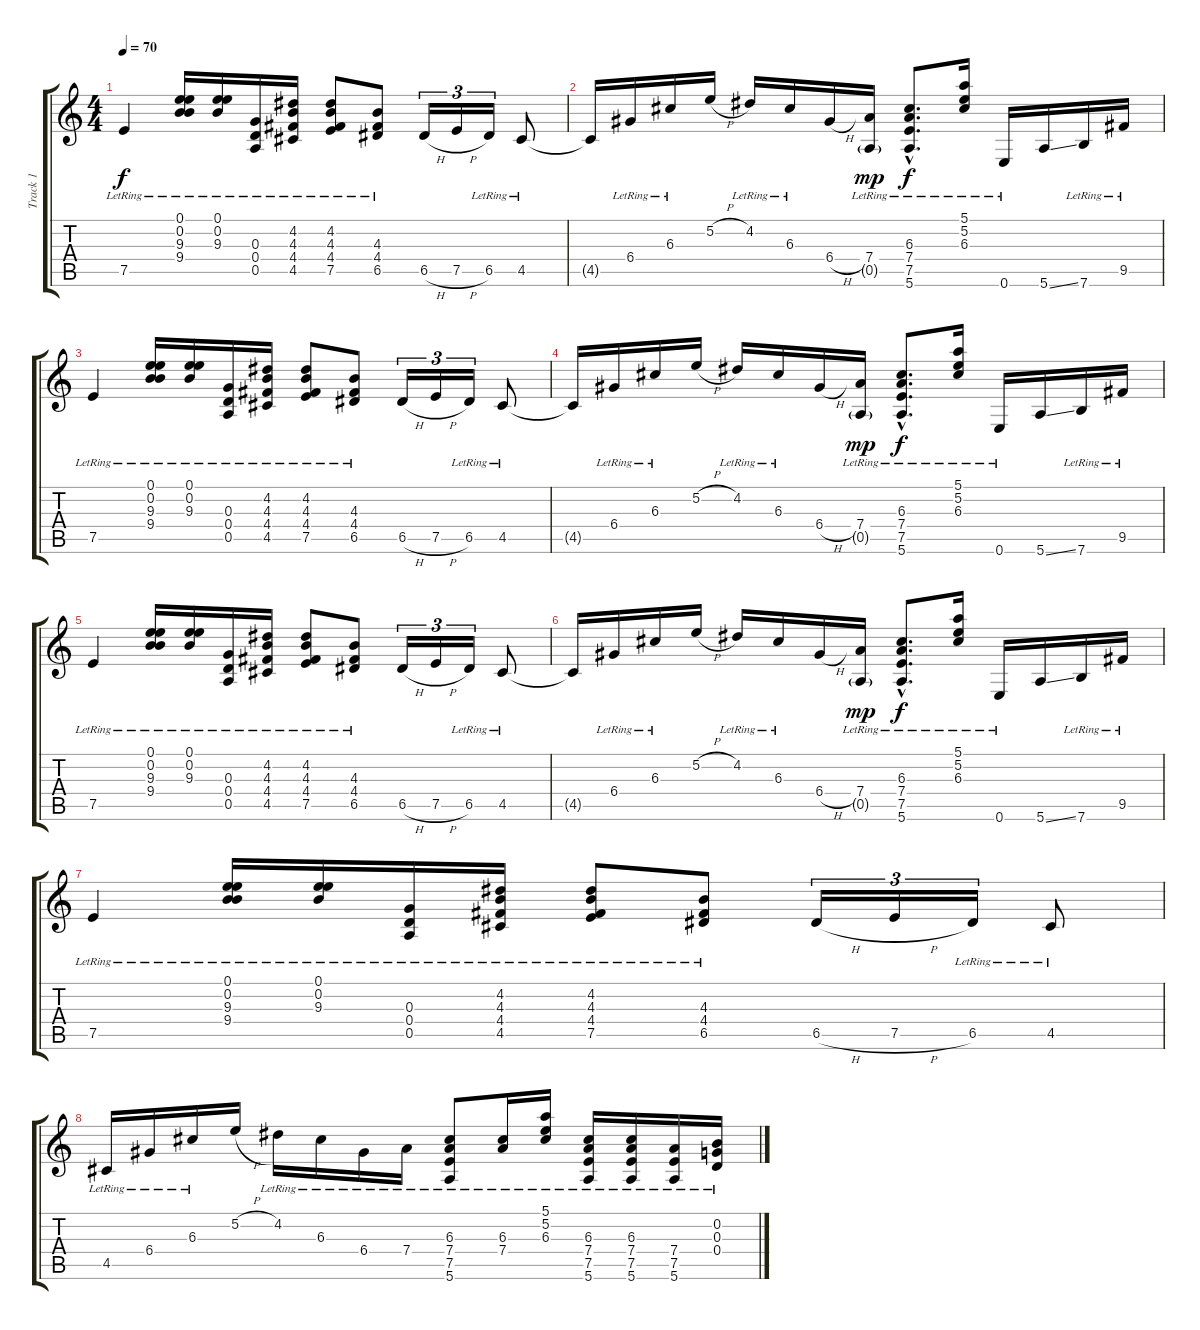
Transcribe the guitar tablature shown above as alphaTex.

\track ("Track 1" "Track 1") {instrument electricguitarclean}
\staff {score tabs}
\tuning (E4 B3 G3 D3 A2 E2) {hide}
\ts (4 4)
\tempo 70
\clef g2
\ks c
7.5{lr}.4{dy f} (0.1{lr} 0.2{lr} 9.3{lr} 9.4{lr}).16 (0.1{lr} 0.2{lr} 9.3{lr}).16 (0.3{lr} 0.4{lr} 0.5{lr}).16 (4.2{lr} 4.3{lr} 4.4{lr} 4.5{lr}).16 (4.2{lr} 4.3{lr} 4.4{lr} 7.5{lr}).8 (4.3{lr} 4.4{lr} 6.5{lr}).8 6.5{h}.16{tu (3 2)} 7.5{h}.16{tu (3 2)} 6.5{lr}.16{tu (3 2)} 4.5{lr}.8 |
4.5{t}.16 6.4{lr}.16 6.3{lr}.16 5.2{h}.16 4.2{lr}.16 6.3{lr}.16 6.4{h}.16 (7.4{lr} 0.5{g lr}).16{dy mp} (6.3{hac lr} 7.4{hac lr} 7.5{hac lr} 5.6{hac lr}).8{d dy f} (5.1{lr} 5.2{lr} 6.3{lr}).16 0.6{lr}.16 5.6{ss}.16 7.6{lr}.16 9.5{lr}.16 |
7.5{lr}.4 (0.1{lr} 0.2{lr} 9.3{lr} 9.4{lr}).16 (0.1{lr} 0.2{lr} 9.3{lr}).16 (0.3{lr} 0.4{lr} 0.5{lr}).16 (4.2{lr} 4.3{lr} 4.4{lr} 4.5{lr}).16 (4.2{lr} 4.3{lr} 4.4{lr} 7.5{lr}).8 (4.3{lr} 4.4{lr} 6.5{lr}).8 6.5{h}.16{tu (3 2)} 7.5{h}.16{tu (3 2)} 6.5{lr}.16{tu (3 2)} 4.5{lr}.8 |
4.5{t}.16 6.4{lr}.16 6.3{lr}.16 5.2{h}.16 4.2{lr}.16 6.3{lr}.16 6.4{h}.16 (7.4{lr} 0.5{g lr}).16{dy mp} (6.3{hac lr} 7.4{hac lr} 7.5{hac lr} 5.6{hac lr}).8{d dy f} (5.1{lr} 5.2{lr} 6.3{lr}).16 0.6{lr}.16 5.6{ss}.16 7.6{lr}.16 9.5{lr}.16 |
7.5{lr}.4 (0.1{lr} 0.2{lr} 9.3{lr} 9.4{lr}).16 (0.1{lr} 0.2{lr} 9.3{lr}).16 (0.3{lr} 0.4{lr} 0.5{lr}).16 (4.2{lr} 4.3{lr} 4.4{lr} 4.5{lr}).16 (4.2{lr} 4.3{lr} 4.4{lr} 7.5{lr}).8 (4.3{lr} 4.4{lr} 6.5{lr}).8 6.5{h}.16{tu (3 2)} 7.5{h}.16{tu (3 2)} 6.5{lr}.16{tu (3 2)} 4.5{lr}.8 |
4.5{t}.16 6.4{lr}.16 6.3{lr}.16 5.2{h}.16 4.2{lr}.16 6.3{lr}.16 6.4{h}.16 (7.4{lr} 0.5{g lr}).16{dy mp} (6.3{hac lr} 7.4{hac lr} 7.5{hac lr} 5.6{hac lr}).8{d dy f} (5.1{lr} 5.2{lr} 6.3{lr}).16 0.6{lr}.16 5.6{ss}.16 7.6{lr}.16 9.5{lr}.16 |
7.5{lr}.4 (0.1{lr} 0.2{lr} 9.3{lr} 9.4{lr}).16 (0.1{lr} 0.2{lr} 9.3{lr}).16 (0.3{lr} 0.4{lr} 0.5{lr}).16 (4.2{lr} 4.3{lr} 4.4{lr} 4.5{lr}).16 (4.2{lr} 4.3{lr} 4.4{lr} 7.5{lr}).8 (4.3{lr} 4.4{lr} 6.5{lr}).8 6.5{h}.16{tu (3 2)} 7.5{h}.16{tu (3 2)} 6.5{lr}.16{tu (3 2)} 4.5{lr}.8 |
4.5{lr}.16 6.4{lr}.16 6.3{lr}.16 5.2{h}.16 4.2{lr}.16 6.3{lr}.16 6.4{lr}.16 7.4{lr}.16 (6.3{lr} 7.4{lr} 7.5{lr} 5.6{lr}).8 (6.3{lr} 7.4{lr}).16 (5.1{lr} 5.2{lr} 6.3{lr}).16 (6.3{lr} 7.4{lr} 7.5{lr} 5.6{lr}).16 (6.3{lr} 7.4{lr} 7.5{lr} 5.6{lr}).16 (7.4{lr} 7.5{lr} 5.6{lr}).16 (0.2{lr} 0.3{lr} 0.4{lr}).16
